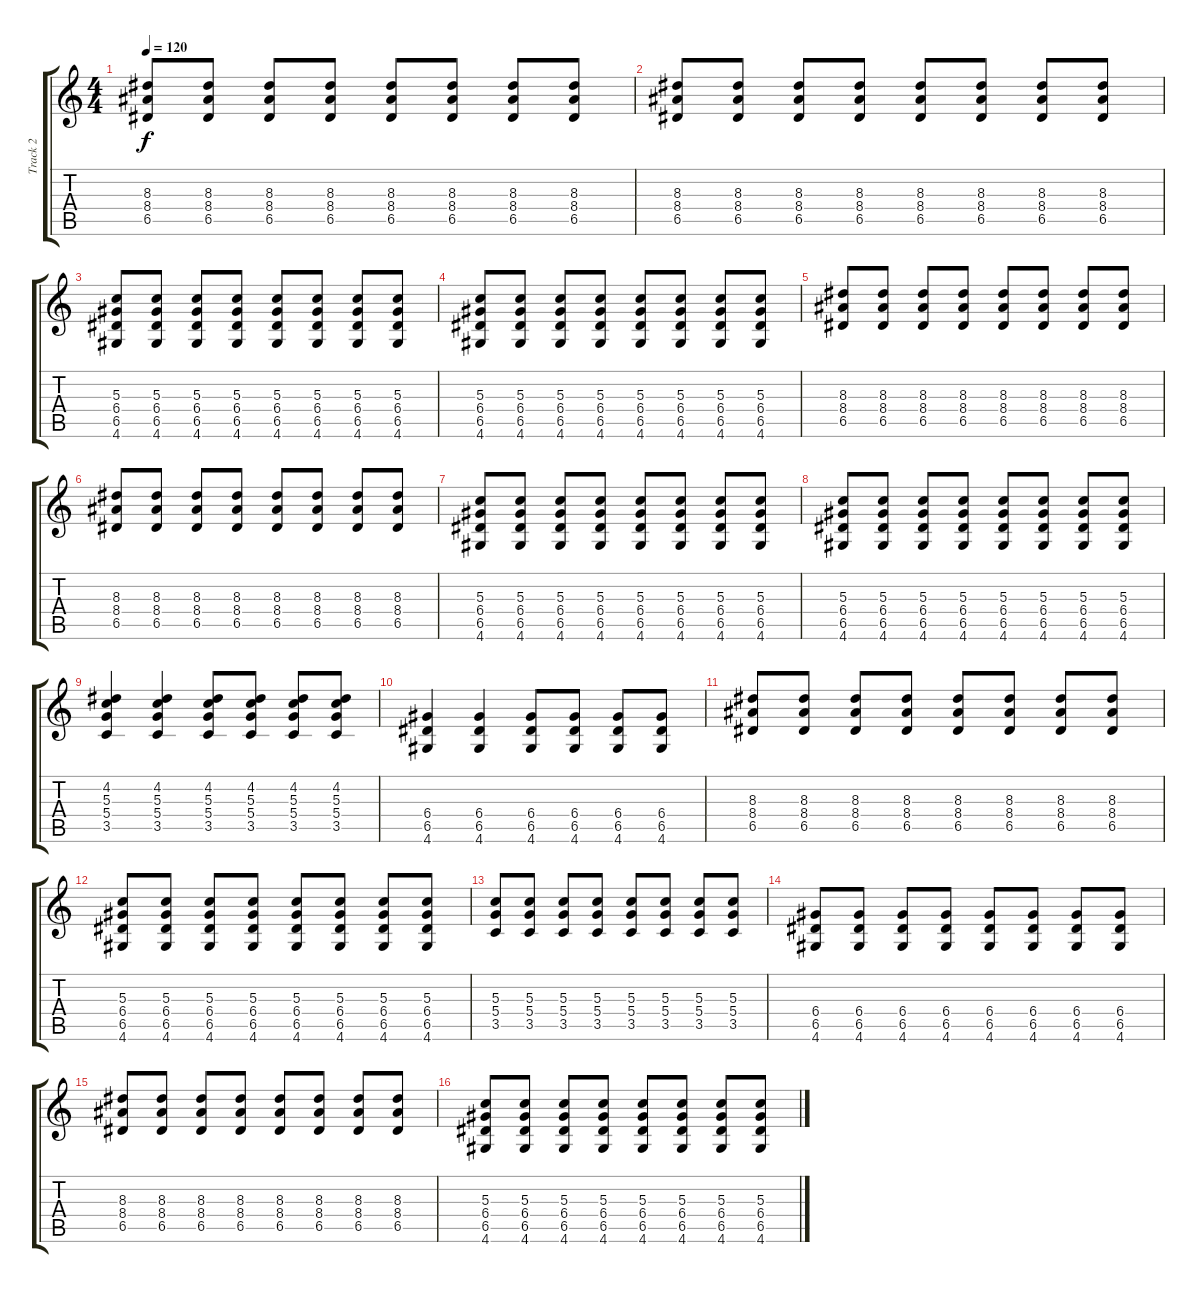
\track ("Track 2" "Track 2") {instrument overdrivenguitar}
\staff {score tabs}
\tuning (E4 B3 G3 D3 A2 E2) {hide}
\ts (4 4)
\tempo 120
\clef g2
\ks c
(8.3 8.4 6.5).8{dy f} (8.3 8.4 6.5).8 (8.3 8.4 6.5).8 (8.3 8.4 6.5).8 (8.3 8.4 6.5).8 (8.3 8.4 6.5).8 (8.3 8.4 6.5).8 (8.3 8.4 6.5).8 |
(8.3 8.4 6.5).8 (8.3 8.4 6.5).8 (8.3 8.4 6.5).8 (8.3 8.4 6.5).8 (8.3 8.4 6.5).8 (8.3 8.4 6.5).8 (8.3 8.4 6.5).8 (8.3 8.4 6.5).8 |
(5.3 6.4 6.5 4.6).8 (5.3 6.4 6.5 4.6).8 (5.3 6.4 6.5 4.6).8 (5.3 6.4 6.5 4.6).8 (5.3 6.4 6.5 4.6).8 (5.3 6.4 6.5 4.6).8 (5.3 6.4 6.5 4.6).8 (5.3 6.4 6.5 4.6).8 |
(5.3 6.4 6.5 4.6).8 (5.3 6.4 6.5 4.6).8 (5.3 6.4 6.5 4.6).8 (5.3 6.4 6.5 4.6).8 (5.3 6.4 6.5 4.6).8 (5.3 6.4 6.5 4.6).8 (5.3 6.4 6.5 4.6).8 (5.3 6.4 6.5 4.6).8 |
(8.3 8.4 6.5).8 (8.3 8.4 6.5).8 (8.3 8.4 6.5).8 (8.3 8.4 6.5).8 (8.3 8.4 6.5).8 (8.3 8.4 6.5).8 (8.3 8.4 6.5).8 (8.3 8.4 6.5).8 |
(8.3 8.4 6.5).8 (8.3 8.4 6.5).8 (8.3 8.4 6.5).8 (8.3 8.4 6.5).8 (8.3 8.4 6.5).8 (8.3 8.4 6.5).8 (8.3 8.4 6.5).8 (8.3 8.4 6.5).8 |
(5.3 6.4 6.5 4.6).8 (5.3 6.4 6.5 4.6).8 (5.3 6.4 6.5 4.6).8 (5.3 6.4 6.5 4.6).8 (5.3 6.4 6.5 4.6).8 (5.3 6.4 6.5 4.6).8 (5.3 6.4 6.5 4.6).8 (5.3 6.4 6.5 4.6).8 |
(5.3 6.4 6.5 4.6).8 (5.3 6.4 6.5 4.6).8 (5.3 6.4 6.5 4.6).8 (5.3 6.4 6.5 4.6).8 (5.3 6.4 6.5 4.6).8 (5.3 6.4 6.5 4.6).8 (5.3 6.4 6.5 4.6).8 (5.3 6.4 6.5 4.6).8 |
(4.2 5.3 5.4 3.5).4{balance 8} (4.2 5.3 5.4 3.5).4 (4.2 5.3 5.4 3.5).8 (4.2 5.3 5.4 3.5).8 (4.2 5.3 5.4 3.5).8 (4.2 5.3 5.4 3.5).8 |
(6.4 6.5 4.6).4 (6.4 6.5 4.6).4 (6.4 6.5 4.6).8 (6.4 6.5 4.6).8 (6.4 6.5 4.6).8 (6.4 6.5 4.6).8 |
(8.3 8.4 6.5).8 (8.3 8.4 6.5).8 (8.3 8.4 6.5).8 (8.3 8.4 6.5).8 (8.3 8.4 6.5).8 (8.3 8.4 6.5).8 (8.3 8.4 6.5).8 (8.3 8.4 6.5).8 |
(5.3 6.4 6.5 4.6).8 (5.3 6.4 6.5 4.6).8 (5.3 6.4 6.5 4.6).8 (5.3 6.4 6.5 4.6).8 (5.3 6.4 6.5 4.6).8 (5.3 6.4 6.5 4.6).8 (5.3 6.4 6.5 4.6).8 (5.3 6.4 6.5 4.6).8 |
(5.3 5.4 3.5).8 (5.3 5.4 3.5).8 (5.3 5.4 3.5).8 (5.3 5.4 3.5).8 (5.3 5.4 3.5).8 (5.3 5.4 3.5).8 (5.3 5.4 3.5).8 (5.3 5.4 3.5).8 |
(6.4 6.5 4.6).8 (6.4 6.5 4.6).8 (6.4 6.5 4.6).8 (6.4 6.5 4.6).8 (6.4 6.5 4.6).8 (6.4 6.5 4.6).8 (6.4 6.5 4.6).8 (6.4 6.5 4.6).8 |
(8.3 8.4 6.5).8 (8.3 8.4 6.5).8 (8.3 8.4 6.5).8 (8.3 8.4 6.5).8 (8.3 8.4 6.5).8 (8.3 8.4 6.5).8 (8.3 8.4 6.5).8 (8.3 8.4 6.5).8 |
(5.3 6.4 6.5 4.6).8 (5.3 6.4 6.5 4.6).8 (5.3 6.4 6.5 4.6).8 (5.3 6.4 6.5 4.6).8 (5.3 6.4 6.5 4.6).8 (5.3 6.4 6.5 4.6).8 (5.3 6.4 6.5 4.6).8 (5.3 6.4 6.5 4.6).8
